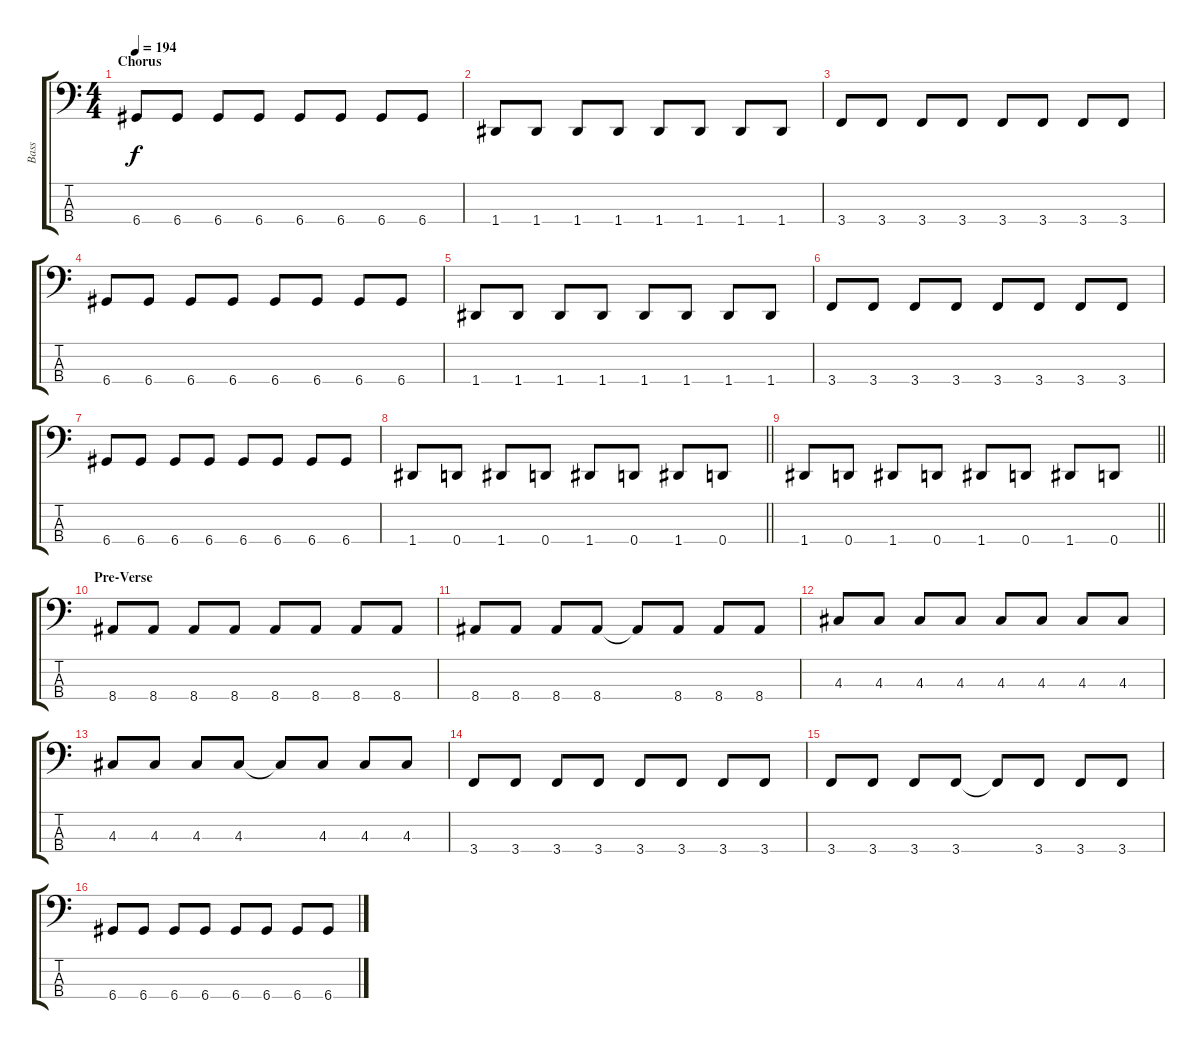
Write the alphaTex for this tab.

\track ("Bass" "Bass") {instrument electricbassfinger}
\staff {score tabs}
\tuning (G2 D2 A1 D1) {hide}
\ts (4 4)
\section ("" "Chorus")
\tempo 194
\clef f4
\ks c
6.4.8{dy f} 6.4.8 6.4.8 6.4.8 6.4.8 6.4.8 6.4.8 6.4.8 |
1.4.8 1.4.8 1.4.8 1.4.8 1.4.8 1.4.8 1.4.8 1.4.8 |
3.4.8 3.4.8 3.4.8 3.4.8 3.4.8 3.4.8 3.4.8 3.4.8 |
6.4.8 6.4.8 6.4.8 6.4.8 6.4.8 6.4.8 6.4.8 6.4.8 |
1.4.8 1.4.8 1.4.8 1.4.8 1.4.8 1.4.8 1.4.8 1.4.8 |
3.4.8 3.4.8 3.4.8 3.4.8 3.4.8 3.4.8 3.4.8 3.4.8 |
6.4.8 6.4.8 6.4.8 6.4.8 6.4.8 6.4.8 6.4.8 6.4.8 |
\barLineRight lightlight
1.4.8 0.4.8 1.4.8 0.4.8 1.4.8 0.4.8 1.4.8 0.4.8 |
\barLineRight lightlight
1.4.8 0.4.8 1.4.8 0.4.8 1.4.8 0.4.8 1.4.8 0.4.8 |
\section ("" "Pre-Verse")
8.4.8 8.4.8 8.4.8 8.4.8 8.4.8 8.4.8 8.4.8 8.4.8 |
8.4.8 8.4.8 8.4.8 8.4.8 8.4{t}.8 8.4.8 8.4.8 8.4.8 |
4.3.8 4.3.8 4.3.8 4.3.8 4.3.8 4.3.8 4.3.8 4.3.8 |
4.3.8 4.3.8 4.3.8 4.3.8 4.3{t}.8 4.3.8 4.3.8 4.3.8 |
3.4.8 3.4.8 3.4.8 3.4.8 3.4.8 3.4.8 3.4.8 3.4.8 |
3.4.8 3.4.8 3.4.8 3.4.8 3.4{t}.8 3.4.8 3.4.8 3.4.8 |
6.4.8 6.4.8 6.4.8 6.4.8 6.4.8 6.4.8 6.4.8 6.4.8
